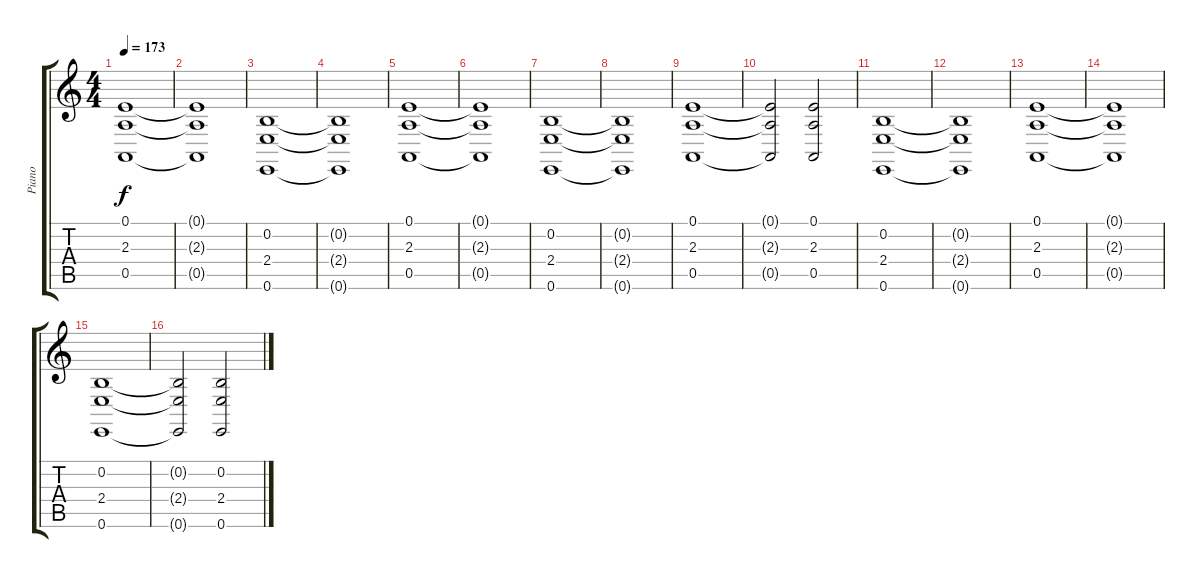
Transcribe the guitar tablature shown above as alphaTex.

\track ("Piano" "Piano") {instrument brightacousticpiano}
\staff {score tabs}
\tuning (E4 B3 G3 D3 A2 E2) {hide}
\ts (4 4)
\tempo 173
\clef g2
\ks c
(0.1 2.3 0.5).1{dy f} |
(0.1{t} 2.3{t} 0.5{t}).1 |
(0.2 2.4 0.6).1 |
(0.2{t} 2.4{t} 0.6{t}).1 |
(0.1 2.3 0.5).1 |
(0.1{t} 2.3{t} 0.5{t}).1 |
(0.2 2.4 0.6).1 |
(0.2{t} 2.4{t} 0.6{t}).1 |
(0.1 2.3 0.5).1 |
(0.1{t} 2.3{t} 0.5{t}).2 (0.1 2.3 0.5).2 |
(0.2 2.4 0.6).1 |
(0.2{t} 2.4{t} 0.6{t}).1 |
(0.1 2.3 0.5).1 |
(0.1{t} 2.3{t} 0.5{t}).1 |
(0.2 2.4 0.6).1 |
(0.2{t} 2.4{t} 0.6{t}).2 (0.2 2.4 0.6).2
